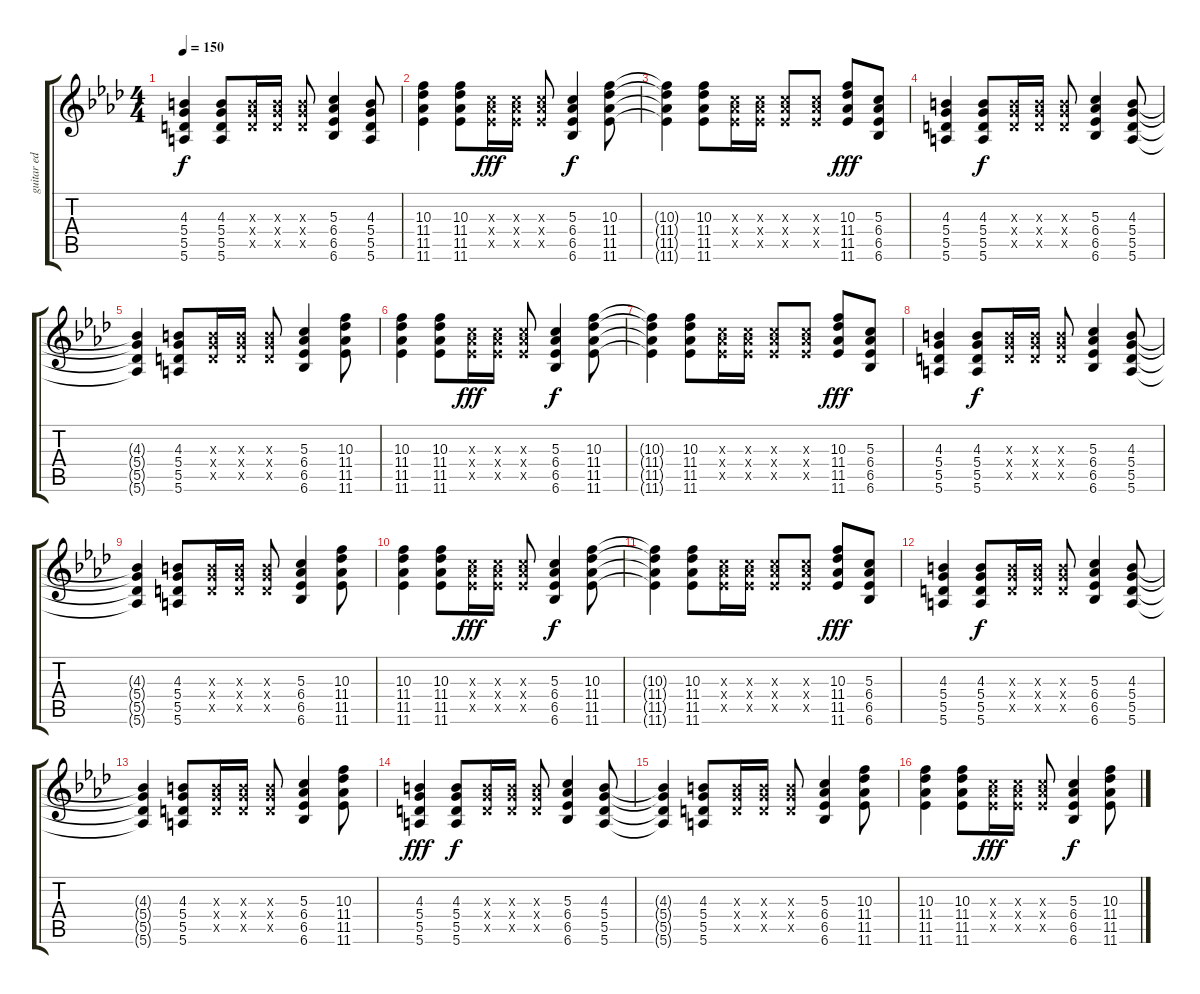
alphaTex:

\track ("guitar ed" "guitar ed") {instrument electricguitarjazz}
\staff {score tabs}
\tuning (E4 B3 G3 D3 A2 E2) {hide}
\ts (4 4)
\tempo 150
\clef g2
\ks ab
(4.3{t} 5.4{t} 5.5{t} 5.6{t}).4{dy f} (4.3 5.4 5.5 5.6).8 (4.3{x} 5.4{x} 5.5{x}).16 (4.3{x} 5.4{x} 5.5{x}).16 (4.3{x} 5.4{x} 5.5{x}).8 (5.3 6.4 6.5 6.6).4 (4.3 5.4 5.5 5.6).8 |
(10.3 11.4 11.5 11.6).4{balance 5} (10.3 11.4 11.5 11.6).8 (5.3{x} 6.4{x} 6.5{x}).16{dy fff} (5.3{x} 6.4{x} 6.5{x}).16 (5.3{x} 6.4{x} 6.5{x}).8 (5.3 6.4 6.5 6.6).4{dy f} (10.3 11.4 11.5 11.6).8 |
(10.3{t} 11.4{t} 11.5{t} 11.6{t}).4 (10.3 11.4 11.5 11.6).8 (5.3{x} 6.4{x} 6.5{x}).16 (5.3{x} 6.4{x} 6.5{x}).16 (5.3{x} 6.4{x} 6.5{x}).8 (5.3{x} 6.4{x} 6.5{x}).8 (10.3 11.4 11.5 11.6).8{dy fff} (5.3 6.4 6.5 6.6).8 |
(4.3 5.4 5.5 5.6).4 (4.3 5.4 5.5 5.6).8{dy f} (4.3{x} 5.4{x} 5.5{x}).16 (4.3{x} 5.4{x} 5.5{x}).16 (4.3{x} 5.4{x} 5.5{x}).8 (5.3 6.4 6.5 6.6).4 (4.3 5.4 5.5 5.6).8 |
(4.3{t} 5.4{t} 5.5{t} 5.6{t}).4 (4.3 5.4 5.5 5.6).8 (4.3{x} 5.4{x} 5.5{x}).16 (4.3{x} 5.4{x} 5.5{x}).16 (4.3{x} 5.4{x} 5.5{x}).8 (5.3 6.4 6.5 6.6).4 (10.3 11.4 11.5 11.6).8 |
(10.3 11.4 11.5 11.6).4{balance 5} (10.3 11.4 11.5 11.6).8 (5.3{x} 6.4{x} 6.5{x}).16{dy fff} (5.3{x} 6.4{x} 6.5{x}).16 (5.3{x} 6.4{x} 6.5{x}).8 (5.3 6.4 6.5 6.6).4{dy f} (10.3 11.4 11.5 11.6).8 |
(10.3{t} 11.4{t} 11.5{t} 11.6{t}).4 (10.3 11.4 11.5 11.6).8 (5.3{x} 6.4{x} 6.5{x}).16 (5.3{x} 6.4{x} 6.5{x}).16 (5.3{x} 6.4{x} 6.5{x}).8 (5.3{x} 6.4{x} 6.5{x}).8 (10.3 11.4 11.5 11.6).8{dy fff} (5.3 6.4 6.5 6.6).8 |
(4.3 5.4 5.5 5.6).4 (4.3 5.4 5.5 5.6).8{dy f} (4.3{x} 5.4{x} 5.5{x}).16 (4.3{x} 5.4{x} 5.5{x}).16 (4.3{x} 5.4{x} 5.5{x}).8 (5.3 6.4 6.5 6.6).4 (4.3 5.4 5.5 5.6).8 |
(4.3{t} 5.4{t} 5.5{t} 5.6{t}).4 (4.3 5.4 5.5 5.6).8 (4.3{x} 5.4{x} 5.5{x}).16 (4.3{x} 5.4{x} 5.5{x}).16 (4.3{x} 5.4{x} 5.5{x}).8 (5.3 6.4 6.5 6.6).4 (10.3 11.4 11.5 11.6).8 |
(10.3 11.4 11.5 11.6).4{balance 5} (10.3 11.4 11.5 11.6).8 (5.3{x} 6.4{x} 6.5{x}).16{dy fff} (5.3{x} 6.4{x} 6.5{x}).16 (5.3{x} 6.4{x} 6.5{x}).8 (5.3 6.4 6.5 6.6).4{dy f} (10.3 11.4 11.5 11.6).8 |
(10.3{t} 11.4{t} 11.5{t} 11.6{t}).4 (10.3 11.4 11.5 11.6).8 (5.3{x} 6.4{x} 6.5{x}).16 (5.3{x} 6.4{x} 6.5{x}).16 (5.3{x} 6.4{x} 6.5{x}).8 (5.3{x} 6.4{x} 6.5{x}).8 (10.3 11.4 11.5 11.6).8{dy fff} (5.3 6.4 6.5 6.6).8 |
(4.3 5.4 5.5 5.6).4 (4.3 5.4 5.5 5.6).8{dy f} (4.3{x} 5.4{x} 5.5{x}).16 (4.3{x} 5.4{x} 5.5{x}).16 (4.3{x} 5.4{x} 5.5{x}).8 (5.3 6.4 6.5 6.6).4 (4.3 5.4 5.5 5.6).8 |
(4.3{t} 5.4{t} 5.5{t} 5.6{t}).4 (4.3 5.4 5.5 5.6).8 (4.3{x} 5.4{x} 5.5{x}).16 (4.3{x} 5.4{x} 5.5{x}).16 (4.3{x} 5.4{x} 5.5{x}).8 (5.3 6.4 6.5 6.6).4 (10.3 11.4 11.5 11.6).8 |
(4.3 5.4 5.5 5.6).4{dy fff} (4.3 5.4 5.5 5.6).8{dy f} (4.3{x} 5.4{x} 5.5{x}).16 (4.3{x} 5.4{x} 5.5{x}).16 (4.3{x} 5.4{x} 5.5{x}).8 (5.3 6.4 6.5 6.6).4 (4.3 5.4 5.5 5.6).8 |
(4.3{t} 5.4{t} 5.5{t} 5.6{t}).4 (4.3 5.4 5.5 5.6).8 (4.3{x} 5.4{x} 5.5{x}).16 (4.3{x} 5.4{x} 5.5{x}).16 (4.3{x} 5.4{x} 5.5{x}).8 (5.3 6.4 6.5 6.6).4 (10.3 11.4 11.5 11.6).8 |
(10.3 11.4 11.5 11.6).4{balance 5} (10.3 11.4 11.5 11.6).8 (5.3{x} 6.4{x} 6.5{x}).16{dy fff} (5.3{x} 6.4{x} 6.5{x}).16 (5.3{x} 6.4{x} 6.5{x}).8 (5.3 6.4 6.5 6.6).4{dy f} (10.3 11.4 11.5 11.6).8
